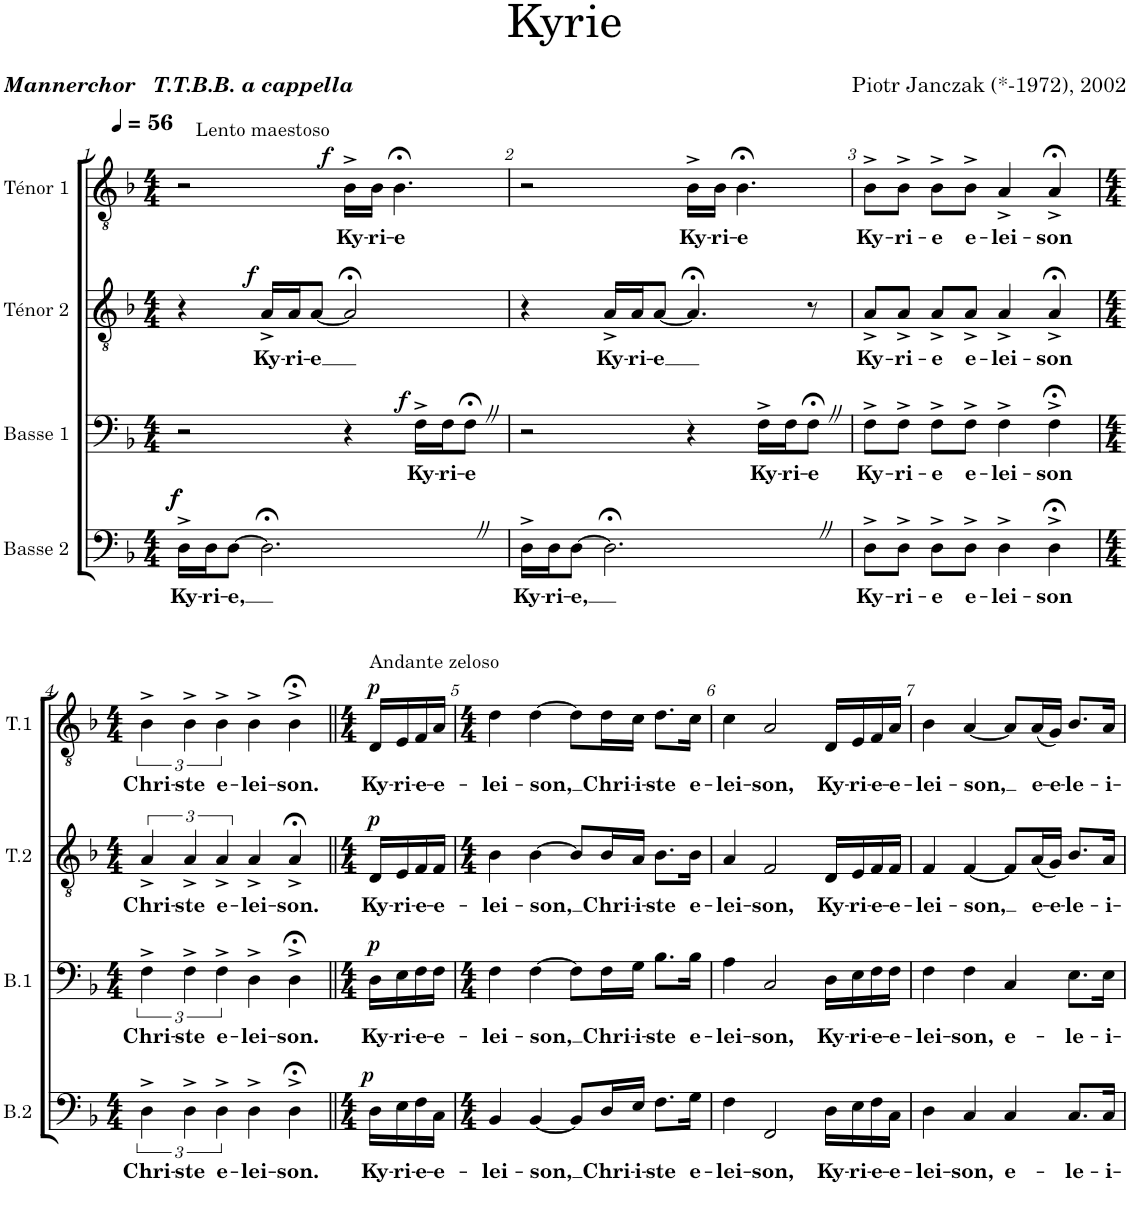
**kern	**text	**dynam	**kern	**text	**dynam	**kern	**text	**dynam	**kern	**text	**dynam
*part4	*part4	*part4	*part3	*part3	*part3	*part2	*part2	*part2	*part1	*part1	*part1
*staff4	*staff4	*staff4	*staff3	*staff3	*staff3	*staff2	*staff2	*staff2	*staff1	*staff1	*staff1
*I"Basse 2	*	*	*I"Basse 1	*	*	*I"Ténor 2	*	*	*I"Ténor 1	*	*
*I'B.2	*	*	*I'B.1	*	*	*I'T.2	*	*	*I'T.1	*	*
*clefF4	*	*	*clefF4	*	*	*clefGv2	*	*	*clefGv2	*	*
*k[b-]	*	*	*k[b-]	*	*	*k[b-]	*	*	*k[b-]	*	*
*M4/4	*	*	*M4/4	*	*	*M4/4	*	*	*M4/4	*	*
*MM56	*	*	*MM56	*	*	*MM56	*	*	*MM56	*	*
=1	=1	=1	=1	=1	=1	=1	=1	=1	=1	=1	=1
!	!LO:LY:b	!LO:DY:a	!	!	!	!	!	!	!	!	!
!	!	!LO:DY:n=1:a	!	!	!	!	!	!	!	!	!
16D^\LL	Ky-	f f	2r	.	.	4r	.	.	2r	.	.
!	!LO:LY:b	!	!	!	!	!	!	!	!	!	!
16D\J	-ri-	.	.	.	.	.	.	.	.	.	.
!	!LO:LY:b	!	!	!	!	!	!	!	!	!	!
[8D\J	-e,	.	.	.	.	.	.	.	.	.	.
!	!	!	!	!	!	!	!LO:LY:b	!LO:DY:a	!	!	!
2.D;<Z\]	.	.	.	.	.	16A^/LL	Ky-	f	.	.	.
!	!	!	!	!	!	!	!LO:LY:b	!	!	!	!
.	.	.	.	.	.	16A/J	-ri-	.	.	.	.
!	!	!	!	!	!	!	!LO:LY:b	!	!	!	!
.	.	.	.	.	.	[8A/J	-e	.	.	.	.
!	!	!	!	!	!	!	!	!	!LO:TX:a:t=Lento maestoso	!	!
!	!	!	!	!	!	!	!	!	!	!LO:LY:b	!LO:DY:a
.	.	.	4r	.	.	2A;</]	.	.	16B-^\LL	Ky-	f
!	!	!	!	!	!	!	!	!	!	!LO:LY:b	!
.	.	.	.	.	.	.	.	.	16B-\JJ	-ri-	.
!	!	!	!	!	!	!	!	!	!	!LO:LY:b	!
.	.	.	.	.	.	.	.	.	4.B-;<\	-e	.
!	!	!	!	!LO:LY:b	!LO:DY:a	!	!	!	!	!	!
.	.	.	16F^\LL	Ky-	f	.	.	.	.	.	.
!	!	!	!	!LO:LY:b	!	!	!	!	!	!	!
.	.	.	16F\J	-ri-	.	.	.	.	.	.	.
!	!	!	!	!LO:LY:b	!	!	!	!	!	!	!
.	.	.	8F;<Z\J	-e	.	.	.	.	.	.	.
=2	=2	=2	=2	=2	=2	=2	=2	=2	=2	=2	=2
!	!LO:LY:b	!	!	!	!	!	!	!	!	!	!
16D^\LL	Ky-	.	2r	.	.	4r	.	.	2r	.	.
!	!LO:LY:b	!	!	!	!	!	!	!	!	!	!
16D\J	-ri-	.	.	.	.	.	.	.	.	.	.
!	!LO:LY:b	!	!	!	!	!	!	!	!	!	!
[8D\J	-e,	.	.	.	.	.	.	.	.	.	.
!	!	!	!	!	!	!	!LO:LY:b	!	!	!	!
2.D;<Z\]	.	.	.	.	.	16A^/LL	Ky-	.	.	.	.
!	!	!	!	!	!	!	!LO:LY:b	!	!	!	!
.	.	.	.	.	.	16A/J	-ri-	.	.	.	.
!	!	!	!	!	!	!	!LO:LY:b	!	!	!	!
.	.	.	.	.	.	[8A/J	-e	.	.	.	.
!	!	!	!	!	!	!	!	!	!	!LO:LY:b	!
.	.	.	4r	.	.	4.A;</]	.	.	16B-^\LL	Ky-	.
!	!	!	!	!	!	!	!	!	!	!LO:LY:b	!
.	.	.	.	.	.	.	.	.	16B-\JJ	-ri-	.
!	!	!	!	!	!	!	!	!	!	!LO:LY:b	!
.	.	.	.	.	.	.	.	.	4.B-;<\	-e	.
!	!	!	!	!LO:LY:b	!	!	!	!	!	!	!
.	.	.	16F^\LL	Ky-	.	.	.	.	.	.	.
!	!	!	!	!LO:LY:b	!	!	!	!	!	!	!
.	.	.	16F\J	-ri-	.	.	.	.	.	.	.
!	!	!	!	!LO:LY:b	!	!	!	!	!	!	!
.	.	.	8F;<Z\J	-e	.	8r	.	.	.	.	.
=3	=3	=3	=3	=3	=3	=3	=3	=3	=3	=3	=3
!	!LO:LY:b	!	!	!LO:LY:b	!	!	!LO:LY:b	!	!	!LO:LY:b	!
8D^\L	Ky-	.	8F^\L	Ky-	.	8A^/L	Ky-	.	8B-^\L	Ky-	.
!	!LO:LY:b	!	!	!LO:LY:b	!	!	!LO:LY:b	!	!	!LO:LY:b	!
8D^\J	-ri-	.	8F^\J	-ri-	.	8A^/J	-ri-	.	8B-^\J	-ri-	.
!	!LO:LY:b	!	!	!LO:LY:b	!	!	!LO:LY:b	!	!	!LO:LY:b	!
8D^\L	-e	.	8F^\L	-e	.	8A^/L	-e	.	8B-^\L	-e	.
!	!LO:LY:b	!	!	!LO:LY:b	!	!	!LO:LY:b	!	!	!LO:LY:b	!
8D^\J	e-	.	8F^\J	e-	.	8A^/J	e-	.	8B-^\J	e-	.
!	!LO:LY:b	!	!	!LO:LY:b	!	!	!LO:LY:b	!	!	!LO:LY:b	!
4D^\	-lei-	.	4F^\	-lei-	.	4A^/	-lei-	.	4A^/	-lei-	.
!	!LO:LY:b	!	!	!LO:LY:b	!	!	!LO:LY:b	!	!	!LO:LY:b	!
4D;<^\	-son	.	4F;<^\	-son	.	4A;<^/	-son	.	4A;<^/	-son	.
!!LO:LB:g=z
=4	=4	=4	=4	=4	=4	=4	=4	=4	=4	=4	=4
*M4/4	*	*	*M4/4	*	*	*M4/4	*	*	*M4/4	*	*
!	!LO:LY:b	!	!	!LO:LY:b	!	!	!LO:LY:b	!	!	!LO:LY:b	!
6D^\	Chri-	.	6F^\	Chri-	.	6A^/	Chri-	.	6B-^\	Chri-	.
!	!LO:LY:b	!	!	!LO:LY:b	!	!	!LO:LY:b	!	!	!LO:LY:b	!
6D^\	-ste	.	6F^\	-ste	.	6A^/	-ste	.	6B-^\	-ste	.
!	!LO:LY:b	!	!	!LO:LY:b	!	!	!LO:LY:b	!	!	!LO:LY:b	!
6D^\	e-	.	6F^\	e-	.	6A^/	e-	.	6B-^\	e-	.
!	!LO:LY:b	!	!	!LO:LY:b	!	!	!LO:LY:b	!	!	!LO:LY:b	!
4D^\	-lei-	.	4D^\	-lei-	.	4A^/	-lei-	.	4B-^\	-lei-	.
!	!LO:LY:b	!	!	!LO:LY:b	!	!	!LO:LY:b	!	!	!LO:LY:b	!
4D;<^\	-son.	.	4D;<^\	-son.	.	4A;<^/	-son.	.	4B-;<^\	-son.	.
=4X1||	=4X1||	=4X1||	=4X1||	=4X1||	=4X1||	=4X1||	=4X1||	=4X1||	=4X1||	=4X1||	=4X1||
*M4/4	*	*	*M4/4	*	*	*M4/4	*	*	*M4/4	*	*
!	!	!	!	!	!	!	!	!	!LO:TX:a:t=Andante zeloso	!	!
!	!LO:LY:b	!LO:DY:a	!	!LO:LY:b	!LO:DY:a	!	!LO:LY:b	!LO:DY:a	!	!LO:LY:b	!LO:DY:a
16D\LL	Ky-	p	16D\LL	Ky-	p	16D/LL	Ky-	p	16D/LL	Ky-	p
!	!LO:LY:b	!	!	!LO:LY:b	!	!	!LO:LY:b	!	!	!LO:LY:b	!
16E\	-ri-	.	16E\	-ri-	.	16E/	-ri-	.	16E/	-ri-	.
!	!LO:LY:b	!	!	!LO:LY:b	!	!	!LO:LY:b	!	!	!LO:LY:b	!
16F\	-e-	.	16F\	-e-	.	16F/	-e-	.	16F/	-e-	.
!	!LO:LY:b	!	!	!LO:LY:b	!	!	!LO:LY:b	!	!	!LO:LY:b	!
16C\JJ	-e-	.	16F\JJ	-e-	.	16F/JJ	-e-	.	16A/JJ	-e-	.
=5	=5	=5	=5	=5	=5	=5	=5	=5	=5	=5	=5
*M4/4	*	*	*M4/4	*	*	*M4/4	*	*	*M4/4	*	*
!	!LO:LY:b	!	!	!LO:LY:b	!	!	!LO:LY:b	!	!	!LO:LY:b	!
4BB-/	-lei-	.	4F\	-lei-	.	4B-\	-lei-	.	4d\	-lei-	.
!	!LO:LY:b	!	!	!LO:LY:b	!	!	!LO:LY:b	!	!	!LO:LY:b	!
[4BB-/	-son,	.	[4F\	-son,	.	[4B-\	-son,	.	[4d\	-son,	.
8BB-/L]	.	.	8F\L]	.	.	8B-/L]	.	.	8d\L]	.	.
!	!LO:LY:b	!	!	!LO:LY:b	!	!	!LO:LY:b	!	!	!LO:LY:b	!
16D/L	Chri-	.	16F\L	Chri-	.	16B-/L	Chri-	.	16d\L	Chri-	.
!	!LO:LY:b	!	!	!LO:LY:b	!	!	!LO:LY:b	!	!	!LO:LY:b	!
16E/JJ	-i-	.	16G\JJ	-i-	.	16A/JJ	-i-	.	16c\JJ	-i-	.
!	!LO:LY:b	!	!	!LO:LY:b	!	!	!LO:LY:b	!	!	!LO:LY:b	!
8.F\L	-ste	.	8.B-\L	-ste	.	8.B-\L	-ste	.	8.d\L	-ste	.
!	!LO:LY:b	!	!	!LO:LY:b	!	!	!LO:LY:b	!	!	!LO:LY:b	!
16G\Jk	e-	.	16B-\Jk	e-	.	16B-\Jk	e-	.	16c\Jk	e-	.
=6	=6	=6	=6	=6	=6	=6	=6	=6	=6	=6	=6
!	!LO:LY:b	!	!	!LO:LY:b	!	!	!LO:LY:b	!	!	!LO:LY:b	!
4F\	-lei-	.	4A\	-lei-	.	4A/	-lei-	.	4c\	-lei-	.
!	!LO:LY:b	!	!	!LO:LY:b	!	!	!LO:LY:b	!	!	!LO:LY:b	!
2FF/	-son,	.	2C/	-son,	.	2F/	-son,	.	2A/	-son,	.
!	!LO:LY:b	!	!	!LO:LY:b	!	!	!LO:LY:b	!	!	!LO:LY:b	!
16D\LL	Ky-	.	16D\LL	Ky-	.	16D/LL	Ky-	.	16D/LL	Ky-	.
!	!LO:LY:b	!	!	!LO:LY:b	!	!	!LO:LY:b	!	!	!LO:LY:b	!
16E\	-ri-	.	16E\	-ri-	.	16E/	-ri-	.	16E/	-ri-	.
!	!LO:LY:b	!	!	!LO:LY:b	!	!	!LO:LY:b	!	!	!LO:LY:b	!
16F\	-e-	.	16F\	-e-	.	16F/	-e-	.	16F/	-e-	.
!	!LO:LY:b	!	!	!LO:LY:b	!	!	!LO:LY:b	!	!	!LO:LY:b	!
16C\JJ	-e-	.	16F\JJ	-e-	.	16F/JJ	-e-	.	16A/JJ	-e-	.
=7	=7	=7	=7	=7	=7	=7	=7	=7	=7	=7	=7
!	!LO:LY:b	!	!	!LO:LY:b	!	!	!LO:LY:b	!	!	!LO:LY:b	!
4D\	-lei-	.	4F\	-lei-	.	4F/	-lei-	.	4B-\	-lei-	.
!	!LO:LY:b	!	!	!LO:LY:b	!	!	!LO:LY:b	!	!	!LO:LY:b	!
4C/	-son,	.	4F\	-son,	.	[4F/	-son,	.	[4A/	-son,	.
!	!LO:LY:b	!	!	!LO:LY:b	!	!	!	!	!	!	!
4C/	e-	.	4C/	e-	.	8F/L]	.	.	8A/L]	.	.
!	!	!	!	!	!	!	!LO:LY:b	!	!	!LO:LY:b	!
.	.	.	.	.	.	(16A/L	e-	.	(16A/L	e-	.
!	!	!	!	!	!	!	!LO:LY:b	!	!	!LO:LY:b	!
.	.	.	.	.	.	16G/JJ)	-e-	.	16G/JJ)	-e-	.
!	!LO:LY:b	!	!	!LO:LY:b	!	!	!LO:LY:b	!	!	!LO:LY:b	!
8.C/L	-le-	.	8.E\L	-le-	.	8.B-/L	-le-	.	8.B-/L	-le-	.
!	!LO:LY:b	!	!	!LO:LY:b	!	!	!LO:LY:b	!	!	!LO:LY:b	!
16C/Jk	-i-	.	16E\Jk	-i-	.	16A/Jk	-i-	.	16A/Jk	-i-	.
=	=	=	=	=	=	=	=	=	=	=	=
*-	*-	*-	*-	*-	*-	*-	*-	*-	*-	*-	*-
